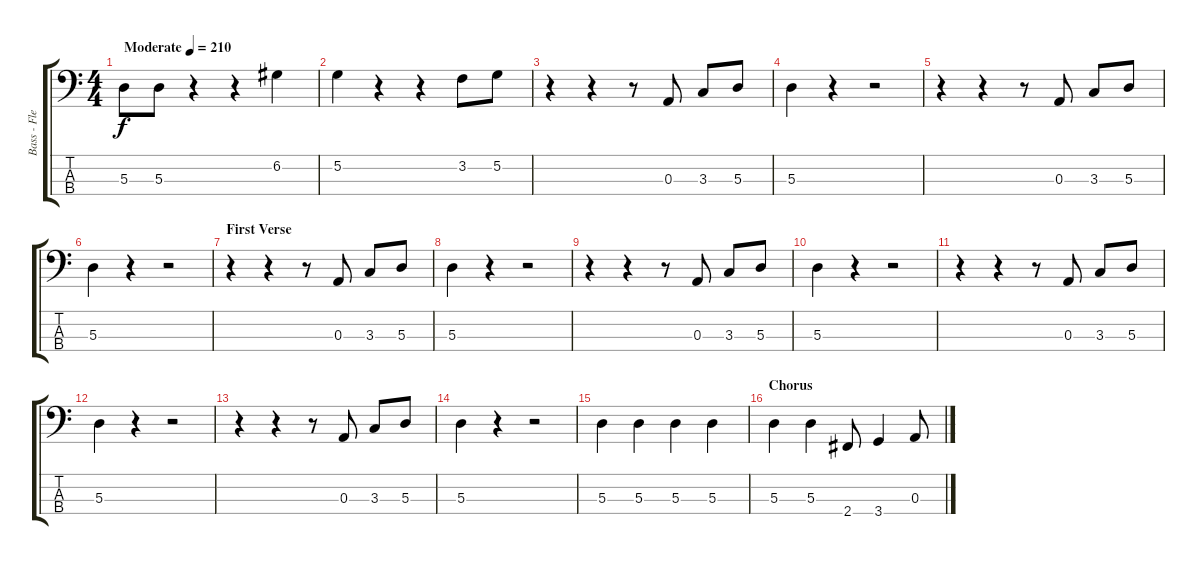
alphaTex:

\track ("Bass - Flea" "Bass - Fle") {instrument electricbassfinger}
\staff {score tabs}
\tuning (G2 D2 A1 E1) {hide}
\ts (4 4)
\tempo (210 "Moderate")
\clef f4
\ks c
5.3.8{dy f instrument electricbassfinger} 5.3.8 r.4 r.4 6.2.4 |
5.2.4 r.4 r.4 3.2.8 5.2.8 |
r.4 r.4 r.8 0.3.8 3.3.8 5.3.8 |
5.3.4 r.4 r.2 |
r.4 r.4 r.8 0.3.8 3.3.8 5.3.8 |
5.3.4 r.4 r.2 |
\section ("" "First Verse")
r.4 r.4 r.8 0.3.8 3.3.8 5.3.8 |
5.3.4 r.4 r.2 |
r.4 r.4 r.8 0.3.8 3.3.8 5.3.8 |
5.3.4 r.4 r.2 |
r.4 r.4 r.8 0.3.8 3.3.8 5.3.8 |
5.3.4 r.4 r.2 |
r.4 r.4 r.8 0.3.8 3.3.8 5.3.8 |
5.3.4 r.4 r.2 |
5.3.4 5.3.4 5.3.4 5.3.4 |
\section ("" "Chorus")
5.3.4 5.3.4 2.4.8 3.4.4 0.3.8
